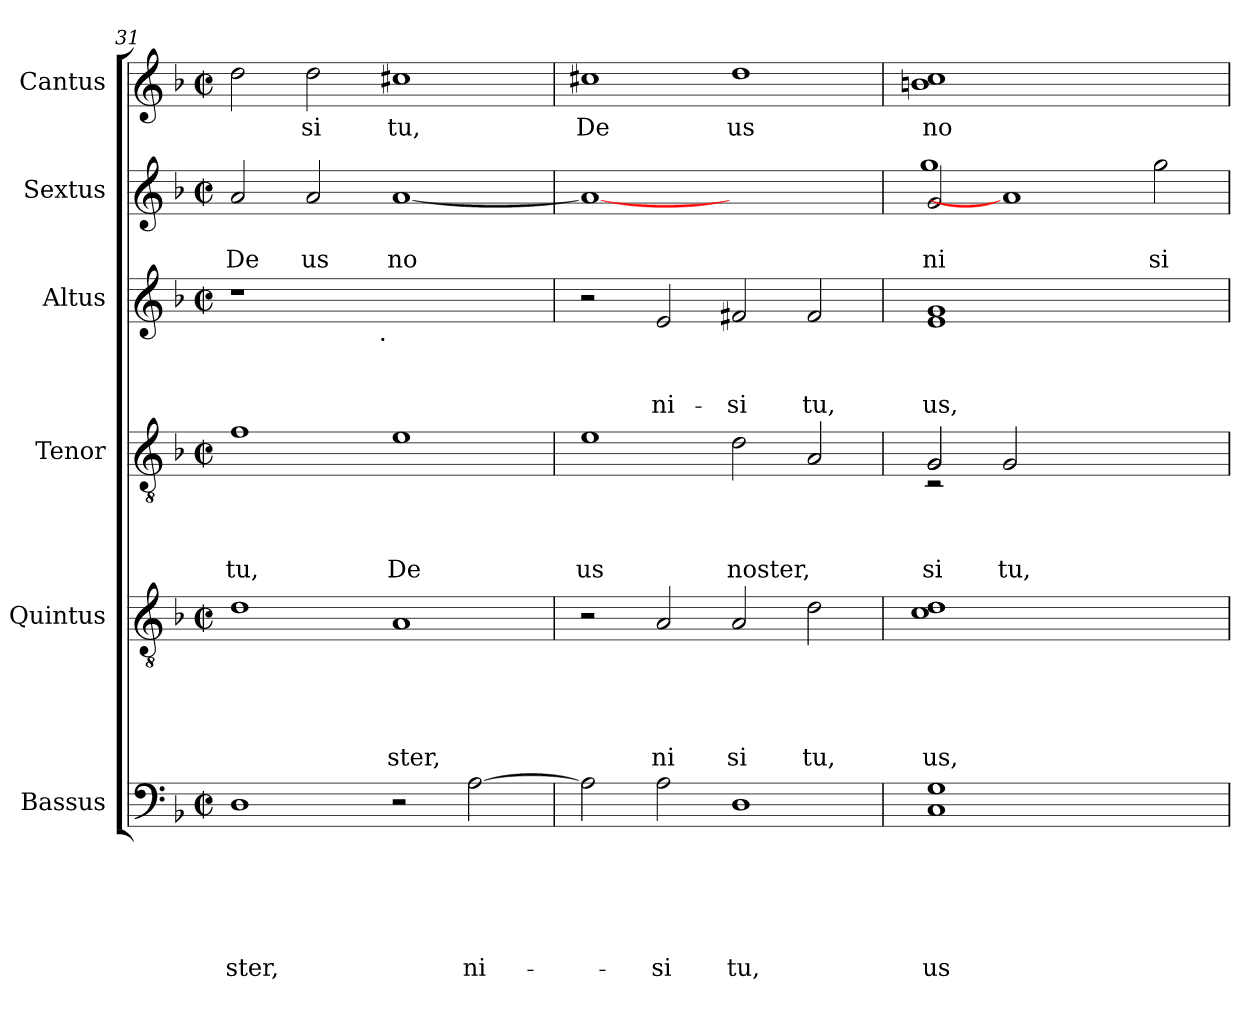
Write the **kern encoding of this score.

**kern	**text	**text	**text	**text	**text	**text	**kern	**text	**text	**text	**text	**text	**kern	**text	**text	**text	**text	**kern	**text	**text	**text	**kern	**text	**text	**kern	**text
*part6	*part6	*part6	*part6	*part6	*part6	*part6	*part5	*part5	*part5	*part5	*part5	*part5	*part4	*part4	*part4	*part4	*part4	*part3	*part3	*part3	*part3	*part2	*part2	*part2	*part1	*part1
*staff6	*staff6	*staff6	*staff6	*staff6	*staff6	*staff6	*staff5	*staff5	*staff5	*staff5	*staff5	*staff5	*staff4	*staff4	*staff4	*staff4	*staff4	*staff3	*staff3	*staff3	*staff3	*staff2	*staff2	*staff2	*staff1	*staff1
*I"Bassus	*	*	*	*	*	*	*I"Quintus	*	*	*	*	*	*I"Tenor	*	*	*	*	*I"Altus	*	*	*	*I"Sextus	*	*	*I"Cantus	*
*clefF4	*	*	*	*	*	*	*clefGv2	*	*	*	*	*	*clefGv2	*	*	*	*	*clefG2	*	*	*	*clefG2	*	*	*clefG2	*
*k[b-]	*	*	*	*	*	*	*k[b-]	*	*	*	*	*	*k[b-]	*	*	*	*	*k[b-]	*	*	*	*k[b-]	*	*	*k[b-]	*
*F:	*	*	*	*	*	*	*F:	*	*	*	*	*	*F:	*	*	*	*	*F:	*	*	*	*F:	*	*	*F:	*
*M2/2	*	*	*	*	*	*	*M2/2	*	*	*	*	*	*M2/2	*	*	*	*	*M2/2	*	*	*	*M2/2	*	*	*M2/2	*
*met(c|)	*	*	*	*	*	*	*met(c|)	*	*	*	*	*	*met(c|)	*	*	*	*	*met(c|)	*	*	*	*met(c|)	*	*	*met(c|)	*
=31	=31	=31	=31	=31	=31	=31	=31	=31	=31	=31	=31	=31	=31	=31	=31	=31	=31	=31	=31	=31	=31	=31	=31	=31	=31	=31
!	!	!	!	!	!	!LO:LY:b	!	!	!	!	!	!	!	!	!	!	!LO:LY:b	!	!	!	!	!	!	!LO:LY:b	!	!
*	*	*	*	*	*	*	*	*	*	*	*	*	*	*	*	*	*	*^	*	*	*	*	*	*	*	*
1D	.	.	.	.	.	-ster,	1d	.	.	.	.	.	1f	.	.	.	tu,	1r	2ryy	.	.	.	2a/	.	De	2dd\	.
!	!	!	!	!	!	!	!	!	!	!	!	!	!	!	!	!	!	!	!	!	!	!	!	!	!LO:LY:b	!	!LO:LY:b
.	.	.	.	.	.	.	.	.	.	.	.	.	.	.	.	.	.	.	4...ryy	.	.	.	2a/	.	us	2dd\	si
!	!	!	!	!	!	!	!	!	!	!	!	!	!	!	!	!	!	!	!LO:TX:b:t=.	!	!	!	!	!	!	!	!
.	.	.	.	.	.	.	.	.	.	.	.	.	.	.	.	.	.	.	1ryy	.	.	.	.	.	.	.	.
!	!	!	!	!	!	!	!	!	!	!	!	!LO:LY:b	!	!	!	!	!LO:LY:b	!	!	!	!	!	!	!	!LO:LY:b	!	!LO:LY:b
2r	.	.	.	.	.	.	1A	.	.	.	.	ster,	1e	.	.	.	De	1ryy	.	.	.	.	[<1a	.	no	1cc#X	tu,
!	!	!	!	!	!	!LO:LY:b	!	!	!	!	!	!	!	!	!	!	!	!	!	!	!	!	!	!	!	!	!
[>2A\	.	.	.	.	.	ni-	.	.	.	.	.	.	.	.	.	.	.	.	.	.	.	.	.	.	.	.	.
.	.	.	.	.	.	.	.	.	.	.	.	.	.	.	.	.	.	.	32ryy	.	.	.	.	.	.	.	.
=32	=32	=32	=32	=32	=32	=32	=32	=32	=32	=32	=32	=32	=32	=32	=32	=32	=32	=32	=32	=32	=32	=32	=32	=32	=32	=32	=32
!	!	!	!	!	!	!	!	!	!	!	!	!	!	!	!	!	!LO:LY:b	!	!	!	!	!	!	!	!	!	!LO:LY:b
*	*	*	*	*	*	*	*	*	*	*	*	*	*	*	*	*	*	*v	*v	*	*	*	*	*	*	*	*
2A\]	.	.	.	.	.	.	2r	.	.	.	.	.	1e	.	.	.	us	2r	.	.	.	1a_	.	.	1cc#X	De
!	!	!	!	!	!	!LO:LY:b	!	!	!	!	!	!LO:LY:b	!	!	!	!	!	!	!	!	!LO:LY:b	!	!	!	!	!
2A\	.	.	.	.	.	-si	2A/	.	.	.	.	ni	.	.	.	.	.	2e/	.	.	ni-	.	.	.	.	.
!	!	!	!	!	!	!LO:LY:b	!	!	!	!	!	!LO:LY:b	!	!	!	!	!LO:LY:b	!	!	!	!LO:LY:b	!	!	!	!	!LO:LY:b
1D	.	.	.	.	.	tu,	2A/	.	.	.	.	si	2d\	.	.	.	noster,	2f#X/	.	.	-si	1ryy	.	.	1dd	us
!	!	!	!	!	!	!	!	!	!	!	!	!LO:LY:b	!	!	!	!	!	!	!	!	!LO:LY:b	!	!	!	!	!
.	.	.	.	.	.	.	2d\	.	.	.	.	tu,	2A/	.	.	.	.	2f#/	.	.	tu,	.	.	.	.	.
!!LO:LB:g=z
=33	=33	=33	=33	=33	=33	=33	=33	=33	=33	=33	=33	=33	=33	=33	=33	=33	=33	=33	=33	=33	=33	=33	=33	=33	=33	=33
!	!	!	!	!	!	!LO:LY:b	!	!	!	!	!	!LO:LY:b	!	!	!	!	!LO:LY:b	!	!	!	!	!	!	!	!	!
*	*	*	*	*	*	*	*	*	*	*	*	*	*^	*	*	*	*	*	*	*	*	*	*	*	*	*
*	*	*	*	*	*	*	*	*	*	*	*	*	*	*^	*	*	*	*	*	*	*	*	*	*	*	*	*
!	!	!	!	!	!	!	!	!	!	!	!	!	!	!	!	!	!	!	!LO:LY:b	!	!	!	!LO:LY:b	!	!	!LO:LY:b	!	!
*	*	*	*	*	*	*	*	*	*	*	*	*	*	*	*	*	*	*	*	*	*	*	*	*^	*	*	*	*
!	!	!	!	!	!	!	!	!	!	!	!	!	!	!	!	!	!	!	!	!	!	!	!	!	!	!	!LO:LY:b	!	!LO:LY:b
1C 1G	.	.	.	.	.	us	1c 1d	.	.	.	.	us,	2G/	2rC	2G/	.	.	.	si	1e 1g	.	.	us,	2g/	1gg	.	ni	1bn 1cc	no-
!	!	!	!	!	!	!	!	!	!	!	!	!	!	!	!	!	!	!	!LO:LY:b	!	!	!	!	!	!	!	!	!	!
.	.	.	.	.	.	.	.	.	.	.	.	.	2G/	1ryy	1ryy	.	.	.	tu,	.	.	.	.	1a]	.	.	.	.	.
1ryy	.	.	.	.	.	.	1ryy	.	.	.	.	.	1ryy	.	.	.	.	.	.	1ryy	.	.	.	.	1ryy	.	.	1ryy	.
!	!	!	!	!	!	!	!	!	!	!	!	!	!	!	!	!	!	!	!	!	!	!	!	!	!	!	!LO:LY:b	!	!
.	.	.	.	.	.	.	.	.	.	.	.	.	.	2ryy	2ryy	.	.	.	.	.	.	.	.	2gg\	.	.	si	.	.
*	*	*	*	*	*	*	*	*	*	*	*	*	*v	*v	*v	*	*	*	*	*	*	*	*	*v	*v	*	*	*	*
=	=	=	=	=	=	=	=	=	=	=	=	=	=	=	=	=	=	=	=	=	=	=	=	=	=	=
*-	*-	*-	*-	*-	*-	*-	*-	*-	*-	*-	*-	*-	*-	*-	*-	*-	*-	*-	*-	*-	*-	*-	*-	*-	*-	*-
